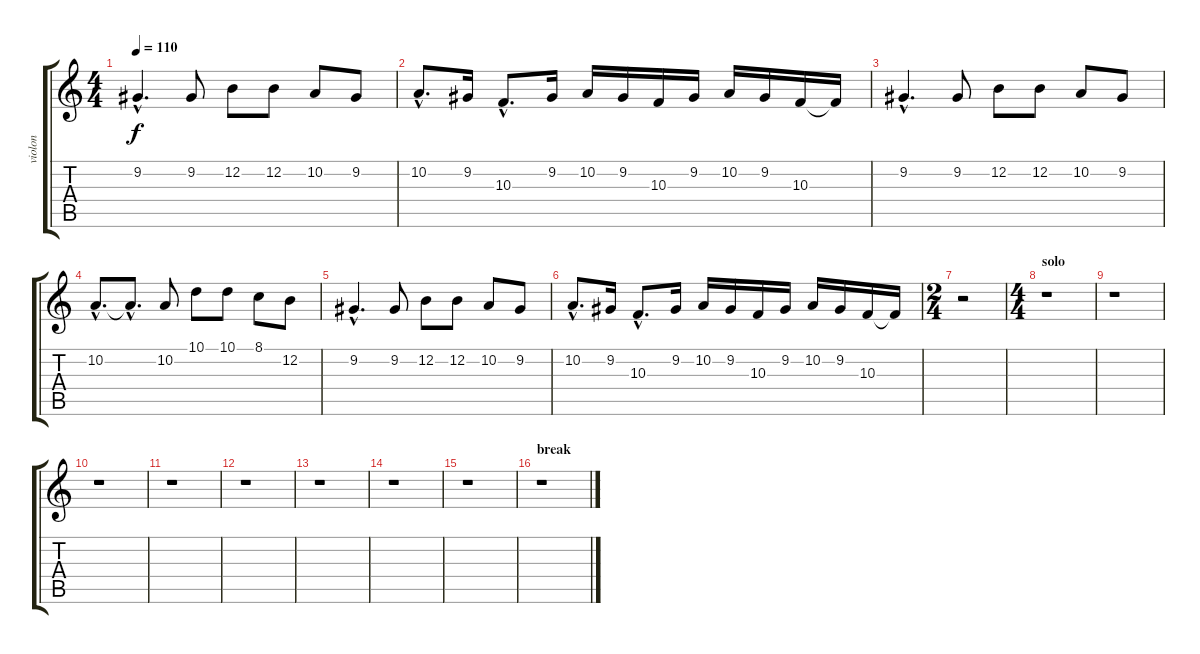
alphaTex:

\track ("violon" "violon") {instrument stringensemble1}
\staff {score tabs}
\tuning (E4 B3 G3 D3 A2 E2) {hide}
\ts (4 4)
\tempo 110
\clef g2
\ks c
9.2{hac}.4{d dy f} 9.2.8 12.2.8 12.2.8 10.2.8 9.2.8 |
10.2{hac}.8{d} 9.2.16 10.3{hac}.8{d} 9.2.16 10.2.16 9.2.16 10.3.16 9.2.16 10.2.16 9.2.16 10.3.16 10.3{t}.16 |
9.2{hac}.4{d} 9.2.8 12.2.8 12.2.8 10.2.8 9.2.8 |
10.2{hac}.8{d} 10.2{hac t}.8{d} 10.2.8 10.1.8 10.1.8 8.1.8 12.2.8 |
9.2{hac}.4{d} 9.2.8 12.2.8 12.2.8 10.2.8 9.2.8 |
10.2{hac}.8{d} 9.2.16 10.3{hac}.8{d} 9.2.16 10.2.16 9.2.16 10.3.16 9.2.16 10.2.16 9.2.16 10.3.16 10.3{t}.16 |
\ts (2 4)
r.2 |
\ts (4 4)
\section ("" "solo")
r.1 |
r.1 |
r.1 |
r.1 |
r.1 |
r.1 |
r.1 |
r.1 |
\section ("" "break")
r.1
